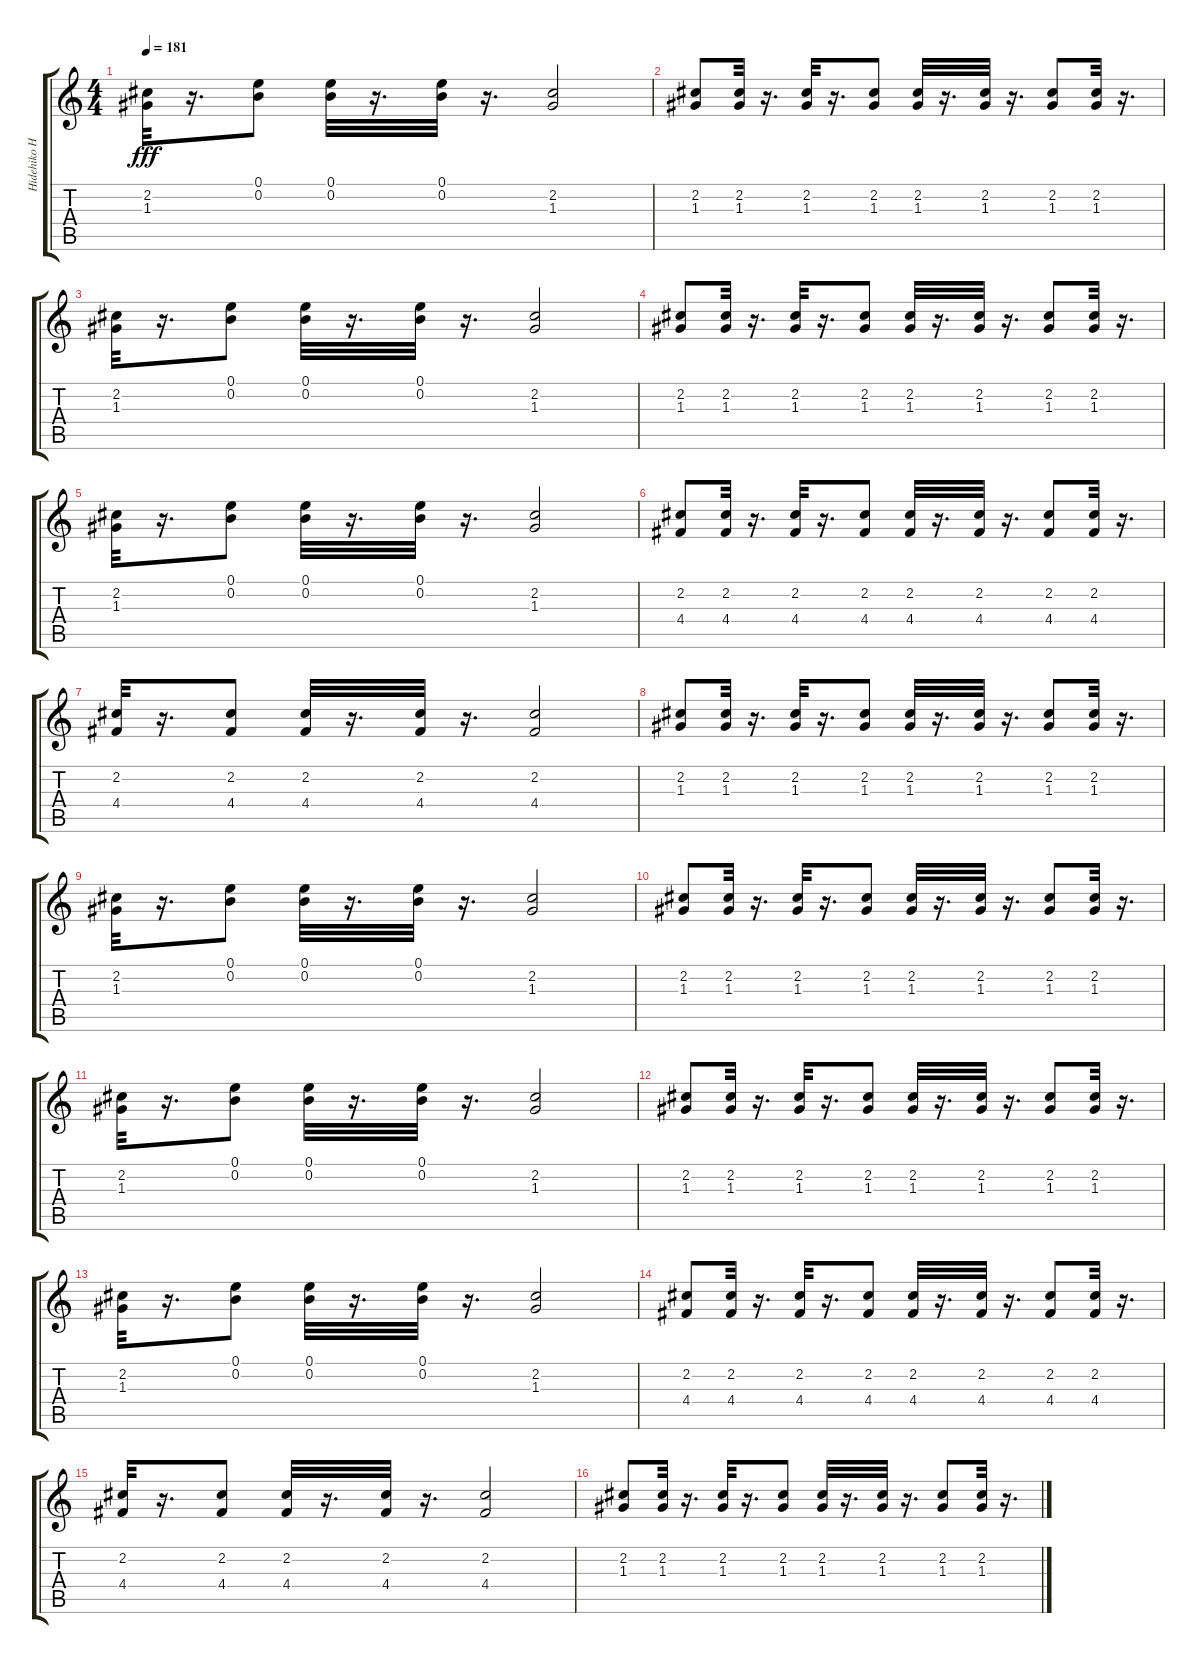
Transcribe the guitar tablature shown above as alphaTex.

\track ("Hidehiko Hoshino" "Hidehiko H") {instrument distortionguitar}
\staff {score tabs}
\tuning (E4 B3 G3 D3 A2 E2) {hide}
\ts (4 4)
\tempo 181
\clef g2
\ks c
(2.2 1.3).32{dy fff} r.16{d} (0.1 0.2).8 (0.1 0.2).32 r.16{d} (0.1 0.2).32 r.16{d} (2.2 1.3).2 |
(2.2 1.3).8 (2.2 1.3).32 r.16{d} (2.2 1.3).32 r.16{d} (2.2 1.3).8 (2.2 1.3).32 r.16{d} (2.2 1.3).32 r.16{d} (2.2 1.3).8 (2.2 1.3).32 r.16{d} |
(2.2 1.3).32 r.16{d} (0.1 0.2).8 (0.1 0.2).32 r.16{d} (0.1 0.2).32 r.16{d} (2.2 1.3).2 |
(2.2 1.3).8 (2.2 1.3).32 r.16{d} (2.2 1.3).32 r.16{d} (2.2 1.3).8 (2.2 1.3).32 r.16{d} (2.2 1.3).32 r.16{d} (2.2 1.3).8 (2.2 1.3).32 r.16{d} |
(2.2 1.3).32 r.16{d} (0.1 0.2).8 (0.1 0.2).32 r.16{d} (0.1 0.2).32 r.16{d} (2.2 1.3).2 |
(2.2 4.4).8 (2.2 4.4).32 r.16{d} (2.2 4.4).32 r.16{d} (2.2 4.4).8 (2.2 4.4).32 r.16{d} (2.2 4.4).32 r.16{d} (2.2 4.4).8 (2.2 4.4).32 r.16{d} |
(2.2 4.4).32 r.16{d} (2.2 4.4).8 (2.2 4.4).32 r.16{d} (2.2 4.4).32 r.16{d} (2.2 4.4).2 |
(2.2 1.3).8 (2.2 1.3).32 r.16{d} (2.2 1.3).32 r.16{d} (2.2 1.3).8 (2.2 1.3).32 r.16{d} (2.2 1.3).32 r.16{d} (2.2 1.3).8 (2.2 1.3).32 r.16{d} |
(2.2 1.3).32 r.16{d} (0.1 0.2).8 (0.1 0.2).32 r.16{d} (0.1 0.2).32 r.16{d} (2.2 1.3).2 |
(2.2 1.3).8 (2.2 1.3).32 r.16{d} (2.2 1.3).32 r.16{d} (2.2 1.3).8 (2.2 1.3).32 r.16{d} (2.2 1.3).32 r.16{d} (2.2 1.3).8 (2.2 1.3).32 r.16{d} |
(2.2 1.3).32 r.16{d} (0.1 0.2).8 (0.1 0.2).32 r.16{d} (0.1 0.2).32 r.16{d} (2.2 1.3).2 |
(2.2 1.3).8 (2.2 1.3).32 r.16{d} (2.2 1.3).32 r.16{d} (2.2 1.3).8 (2.2 1.3).32 r.16{d} (2.2 1.3).32 r.16{d} (2.2 1.3).8 (2.2 1.3).32 r.16{d} |
(2.2 1.3).32 r.16{d} (0.1 0.2).8 (0.1 0.2).32 r.16{d} (0.1 0.2).32 r.16{d} (2.2 1.3).2 |
(2.2 4.4).8 (2.2 4.4).32 r.16{d} (2.2 4.4).32 r.16{d} (2.2 4.4).8 (2.2 4.4).32 r.16{d} (2.2 4.4).32 r.16{d} (2.2 4.4).8 (2.2 4.4).32 r.16{d} |
(2.2 4.4).32 r.16{d} (2.2 4.4).8 (2.2 4.4).32 r.16{d} (2.2 4.4).32 r.16{d} (2.2 4.4).2 |
(2.2 1.3).8 (2.2 1.3).32 r.16{d} (2.2 1.3).32 r.16{d} (2.2 1.3).8 (2.2 1.3).32 r.16{d} (2.2 1.3).32 r.16{d} (2.2 1.3).8 (2.2 1.3).32 r.16{d}
